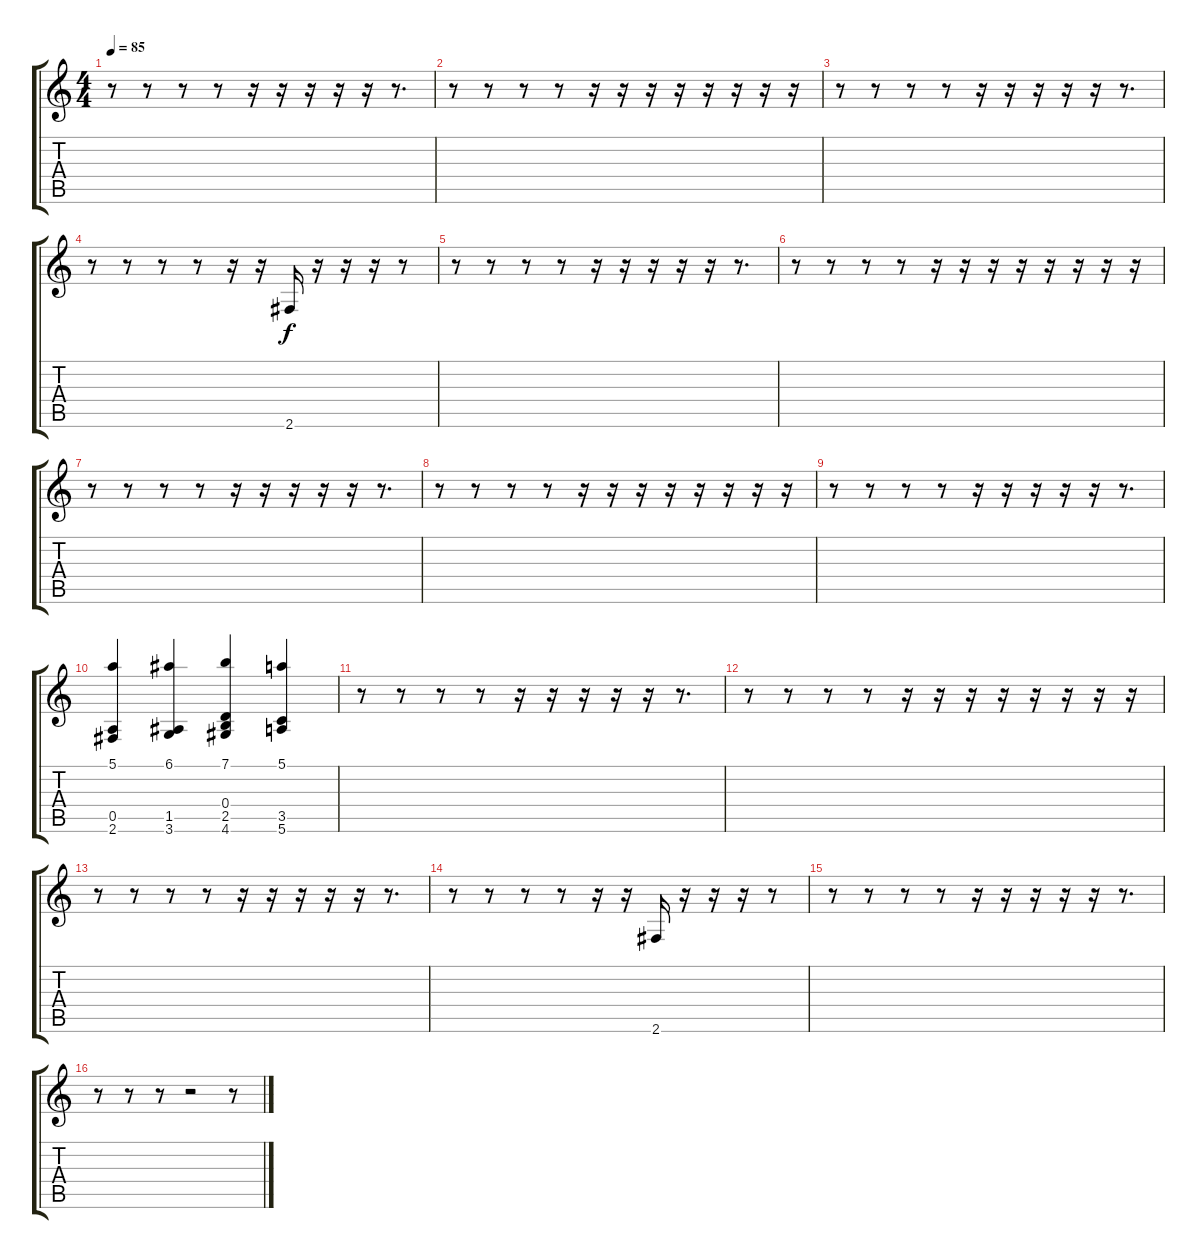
\track "" {instrument electricbassfinger}
\staff {score tabs}
\tuning (E4 B3 G3 D3 A2 E2) {hide}
\ts (4 4)
\tempo 85
\clef g2
\ks c
r.8{dy f} r.8 r.8 r.8 r.16 r.16 r.16 r.16 r.16 r.8{d} |
r.8 r.8 r.8 r.8 r.16 r.16 r.16 r.16 r.16 r.16 r.16 r.16 |
r.8 r.8 r.8 r.8 r.16 r.16 r.16 r.16 r.16 r.8{d} |
r.8 r.8 r.8 r.8 r.16 r.16 2.6.16 r.16 r.16 r.16 r.8 |
r.8 r.8 r.8 r.8 r.16 r.16 r.16 r.16 r.16 r.8{d} |
r.8 r.8 r.8 r.8 r.16 r.16 r.16 r.16 r.16 r.16 r.16 r.16 |
r.8 r.8 r.8 r.8 r.16 r.16 r.16 r.16 r.16 r.8{d} |
r.8 r.8 r.8 r.8 r.16 r.16 r.16 r.16 r.16 r.16 r.16 r.16 |
r.8 r.8 r.8 r.8 r.16 r.16 r.16 r.16 r.16 r.8{d} |
(5.1 0.5 2.6).4 (6.1 1.5 3.6).4 (7.1 0.4 2.5 4.6).4 (5.1 3.5 5.6).4 |
r.8 r.8 r.8 r.8 r.16 r.16 r.16 r.16 r.16 r.8{d} |
r.8 r.8 r.8 r.8 r.16 r.16 r.16 r.16 r.16 r.16 r.16 r.16 |
r.8 r.8 r.8 r.8 r.16 r.16 r.16 r.16 r.16 r.8{d} |
r.8 r.8 r.8 r.8 r.16 r.16 2.6.16 r.16 r.16 r.16 r.8 |
r.8 r.8 r.8 r.8 r.16 r.16 r.16 r.16 r.16 r.8{d} |
r.8 r.8 r.8 r.2 r.8
